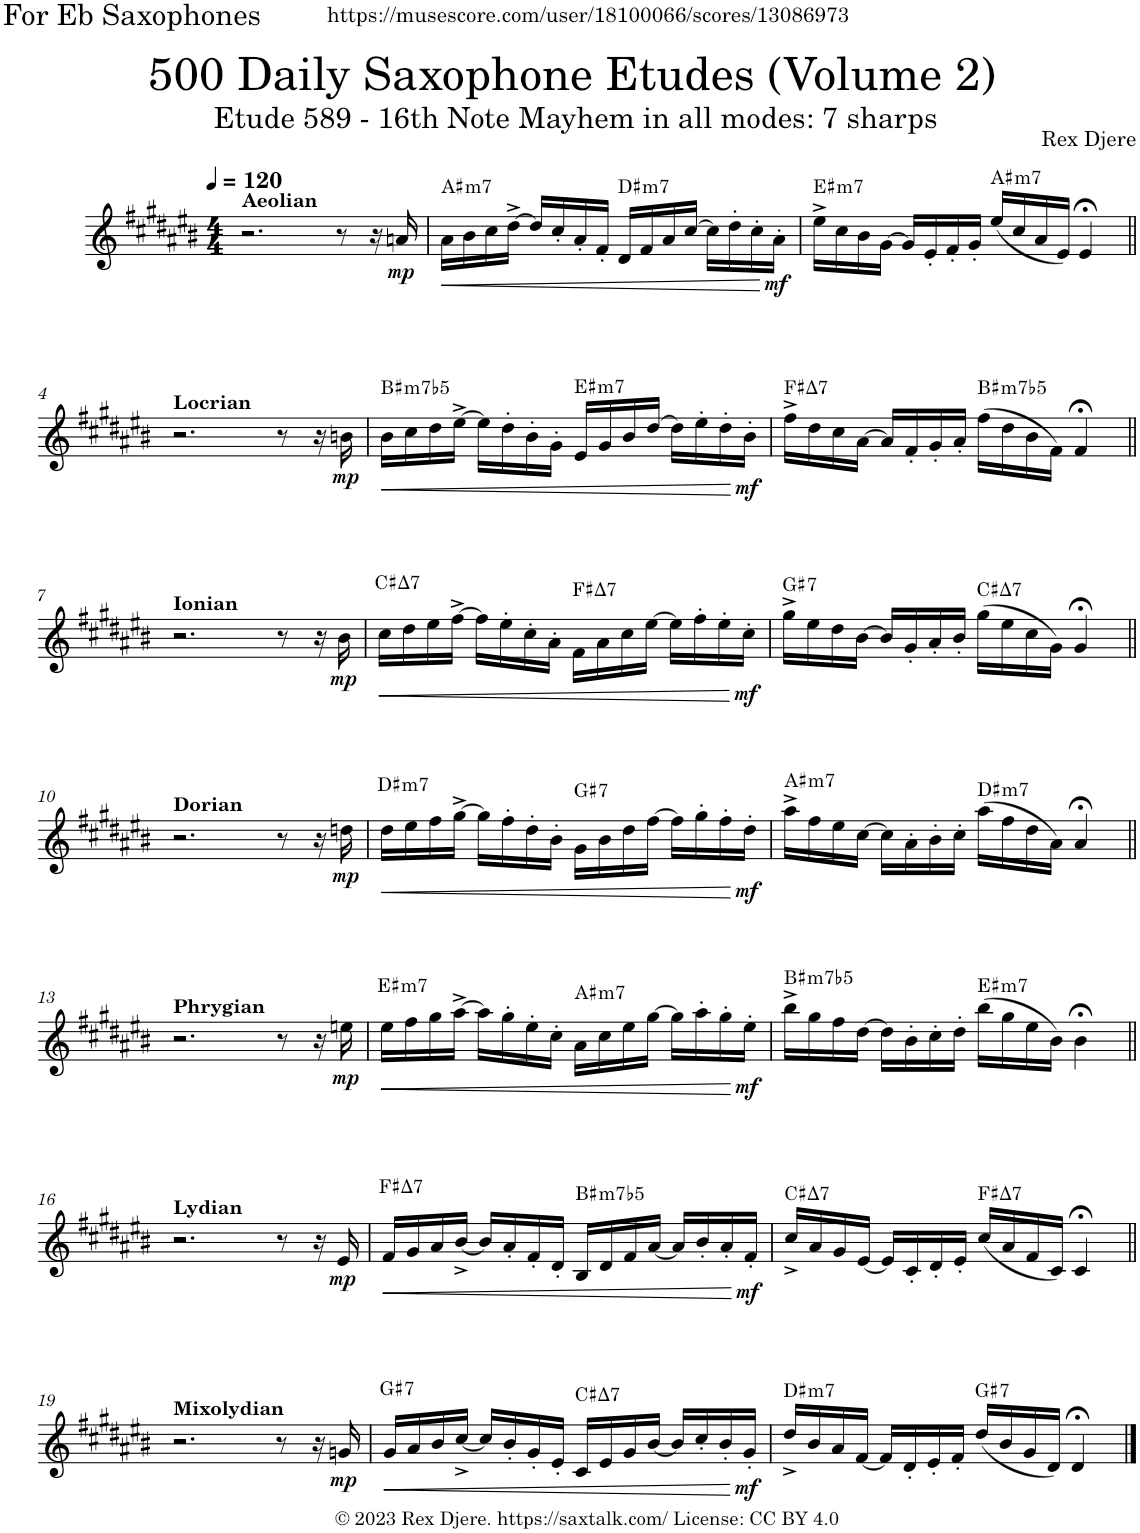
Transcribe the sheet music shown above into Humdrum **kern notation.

**kern	**dynam	**harte
*part1	*part1	*part1
*staff1	*staff1	*
*I"Alto Saxophone	*	*
*I'A. Sax.	*	*
*clefG2	*	*
*Trd5c9	*	*
*k[f#c#g#d#a#e#b#]	*	*
*M4/4	*	*
*MM120	*	*
=1	=1	=1
!LO:TX:a:B:t=Aeolian	!	!
2.r	.	.
8r	.	.
16r	.	.
!	!LO:DY:b	!
16an/	mp	.
=2	=2	=2
!	!LO:HP:b	!LO:H:kt=m7
16a#\LL	<	A#:min7
16b#\	.	.
16cc#\	.	.
[16dd#^\JJ	.	.
16dd#/LL]	.	.
16cc#'/	.	.
16a#'/	.	.
16f#'/JJ	.	.
!	!	!LO:H:kt=m7
16d#/LL	.	D#:min7
16f#/	.	.
16a#/	.	.
[16cc#/JJ	.	.
16cc#\LL]	.	.
16dd#'\	.	.
16cc#'\	.	.
!	!LO:DY:n=1:b	!
16a#'\JJ	[ mf	.
=3	=3	=3
!	!	!LO:H:kt=m7
16ee#^\LL	.	E#:min7
16cc#\	.	.
16b#\	.	.
[16g#\JJ	.	.
16g#/LL]	.	.
16e#'/	.	.
16f#'/	.	.
16g#'/JJ	.	.
!	!	!LO:H:kt=m7
(16ee#/LL	.	A#:min7
16cc#/	.	.
16a#/	.	.
16e#/JJ)	.	.
4e#;</	.	.
!!LO:LB:g=z
=4||	=4||	=4||
!LO:TX:a:B:t=Locrian	!	!
2.r	.	.
8r	.	.
16r	.	.
!	!LO:DY:b	!
16bn\	mp	.
=5	=5	=5
!	!LO:HP:b	!LO:H:kt=m7b5
16b#\LL	<	B#:hdim7
16cc#\	.	.
16dd#\	.	.
[16ee#^\JJ	.	.
16ee#\LL]	.	.
16dd#'\	.	.
16b#'\	.	.
16g#'\JJ	.	.
!	!	!LO:H:kt=m7
16e#/LL	.	E#:min7
16g#/	.	.
16b#/	.	.
[16dd#/JJ	.	.
16dd#\LL]	.	.
16ee#'\	.	.
16dd#'\	.	.
!	!LO:DY:n=1:b	!
16b#'\JJ	[ mf	.
=6	=6	=6
!	!	!LO:H:kt=7
16ff#^\LL	.	F#:maj7
16dd#\	.	.
16cc#\	.	.
[16a#\JJ	.	.
16a#/LL]	.	.
16f#'/	.	.
16g#'/	.	.
16a#'/JJ	.	.
!	!	!LO:H:kt=m7b5
(16ff#\LL	.	B#:hdim7
16dd#\	.	.
16b#\	.	.
16f#\JJ)	.	.
4f#;</	.	.
!!LO:LB:g=z
=7||	=7||	=7||
!LO:TX:a:B:t=Ionian	!	!
2.r	.	.
8r	.	.
16r	.	.
!	!LO:DY:b	!
16b#\	mp	.
=8	=8	=8
!	!LO:HP:b	!LO:H:kt=7
16cc#\LL	<	C#:maj7
16dd#\	.	.
16ee#\	.	.
[16ff#^\JJ	.	.
16ff#\LL]	.	.
16ee#'\	.	.
16cc#'\	.	.
16a#'\JJ	.	.
!	!	!LO:H:kt=7
16f#\LL	.	F#:maj7
16a#\	.	.
16cc#\	.	.
[16ee#\JJ	.	.
16ee#\LL]	.	.
16ff#'\	.	.
16ee#'\	.	.
!	!LO:DY:n=1:b	!
16cc#'\JJ	[ mf	.
=9	=9	=9
!	!	!LO:H:kt=7
16gg#^\LL	.	G#:7
16ee#\	.	.
16dd#\	.	.
[16b#\JJ	.	.
16b#/LL]	.	.
16g#'/	.	.
16a#'/	.	.
16b#'/JJ	.	.
!	!	!LO:H:kt=7
(16gg#\LL	.	C#:maj7
16ee#\	.	.
16cc#\	.	.
16g#\JJ)	.	.
4g#;</	.	.
!!LO:LB:g=z
=10||	=10||	=10||
!LO:TX:a:B:t=Dorian	!	!
2.r	.	.
8r	.	.
16r	.	.
!	!LO:DY:b	!
16ddn\	mp	.
=11	=11	=11
!	!LO:HP:b	!LO:H:kt=m7
16dd#\LL	<	D#:min7
16ee#\	.	.
16ff#\	.	.
[16gg#^\JJ	.	.
16gg#\LL]	.	.
16ff#'\	.	.
16dd#'\	.	.
16b#'\JJ	.	.
!	!	!LO:H:kt=7
16g#\LL	.	G#:7
16b#\	.	.
16dd#\	.	.
[16ff#\JJ	.	.
16ff#\LL]	.	.
16gg#'\	.	.
16ff#'\	.	.
!	!LO:DY:n=1:b	!
16dd#'\JJ	[ mf	.
=12	=12	=12
!	!	!LO:H:kt=m7
16aa#^\LL	.	A#:min7
16ff#\	.	.
16ee#\	.	.
[16cc#\JJ	.	.
16cc#\LL]	.	.
16a#'\	.	.
16b#'\	.	.
16cc#'\JJ	.	.
!	!	!LO:H:kt=m7
(16aa#\LL	.	D#:min7
16ff#\	.	.
16dd#\	.	.
16a#\JJ)	.	.
4a#;</	.	.
!!LO:LB:g=z
=13||	=13||	=13||
!LO:TX:a:B:t=Phrygian	!	!
2.r	.	.
8r	.	.
16r	.	.
!	!LO:DY:b	!
16een\	mp	.
=14	=14	=14
!	!LO:HP:b	!LO:H:kt=m7
16ee#\LL	<	E#:min7
16ff#\	.	.
16gg#\	.	.
[16aa#^\JJ	.	.
16aa#\LL]	.	.
16gg#'\	.	.
16ee#'\	.	.
16cc#'\JJ	.	.
!	!	!LO:H:kt=m7
16a#\LL	.	A#:min7
16cc#\	.	.
16ee#\	.	.
[16gg#\JJ	.	.
16gg#\LL]	.	.
16aa#'\	.	.
16gg#'\	.	.
!	!LO:DY:n=1:b	!
16ee#'\JJ	[ mf	.
=15	=15	=15
!	!	!LO:H:kt=m7b5
16bb#^\LL	.	B#:hdim7
16gg#\	.	.
16ff#\	.	.
[16dd#\JJ	.	.
16dd#\LL]	.	.
16b#'\	.	.
16cc#'\	.	.
16dd#'\JJ	.	.
!	!	!LO:H:kt=m7
(16bb#\LL	.	E#:min7
16gg#\	.	.
16ee#\	.	.
16b#\JJ)	.	.
4b#;<\	.	.
!!LO:LB:g=z
=16||	=16||	=16||
!LO:TX:a:B:t=Lydian	!	!
2.r	.	.
8r	.	.
16r	.	.
!	!LO:DY:b	!
16e#/	mp	.
=17	=17	=17
!	!LO:HP:b	!LO:H:kt=7
16f#/LL	<	F#:maj7
16g#/	.	.
16a#/	.	.
[16b#^/JJ	.	.
16b#/LL]	.	.
16a#'/	.	.
16f#'/	.	.
16d#'/JJ	.	.
!	!	!LO:H:kt=m7b5
16B#/LL	.	B#:hdim7
16d#/	.	.
16f#/	.	.
[16a#/JJ	.	.
16a#/LL]	.	.
16b#'/	.	.
16a#'/	.	.
!	!LO:DY:n=1:b	!
16f#'/JJ	[ mf	.
=18	=18	=18
!	!	!LO:H:kt=7
16cc#^/LL	.	C#:maj7
16a#/	.	.
16g#/	.	.
[16e#/JJ	.	.
16e#/LL]	.	.
16c#'/	.	.
16d#'/	.	.
16e#'/JJ	.	.
!	!	!LO:H:kt=7
(16cc#/LL	.	F#:maj7
16a#/	.	.
16f#/	.	.
16c#/JJ)	.	.
4c#;</	.	.
!!LO:LB:g=z
=19||	=19||	=19||
!LO:TX:a:B:t=Mixolydian	!	!
2.r	.	.
8r	.	.
16r	.	.
!	!LO:DY:b	!
16gn/	mp	.
=20	=20	=20
!	!LO:HP:b	!LO:H:kt=7
16g#/LL	<	G#:7
16a#/	.	.
16b#/	.	.
[16cc#^/JJ	.	.
16cc#/LL]	.	.
16b#'/	.	.
16g#'/	.	.
16e#'/JJ	.	.
!	!	!LO:H:kt=7
16c#/LL	.	C#:maj7
16e#/	.	.
16g#/	.	.
[16b#/JJ	.	.
16b#/LL]	.	.
16cc#'/	.	.
16b#'/	.	.
!	!LO:DY:n=1:b	!
16g#'/JJ	[ mf	.
=21	=21	=21
!	!	!LO:H:kt=m7
16dd#^/LL	.	D#:min7
16b#/	.	.
16a#/	.	.
[16f#/JJ	.	.
16f#/LL]	.	.
16d#'/	.	.
16e#'/	.	.
16f#'/JJ	.	.
!	!	!LO:H:kt=7
(16dd#/LL	.	G#:7
16b#/	.	.
16g#/	.	.
16d#/JJ)	.	.
4d#;</	.	.
==	==	==
*-	*-	*-
